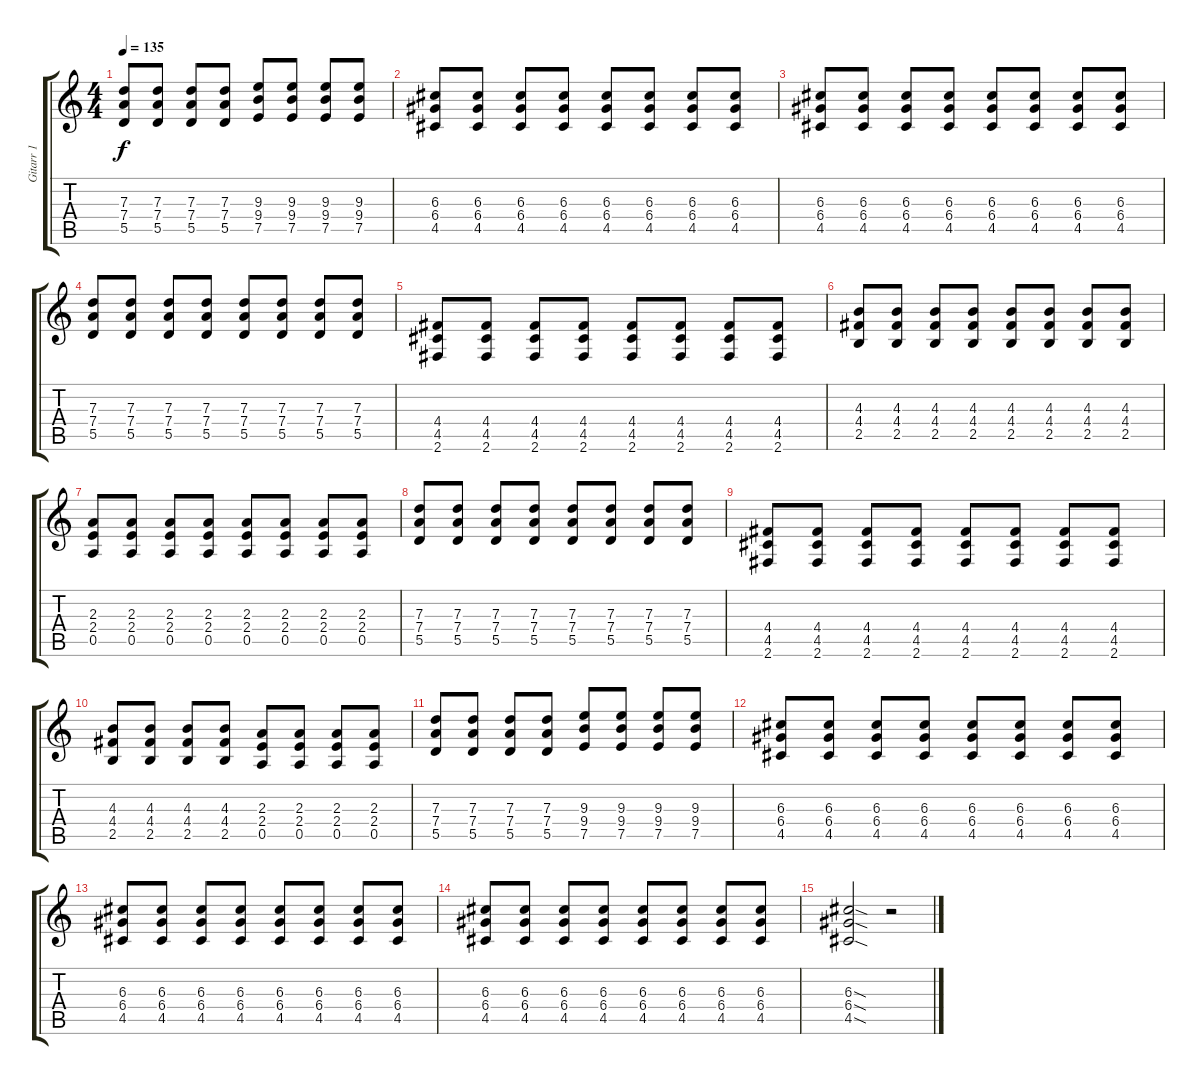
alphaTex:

\track ("Gitarr 1" "Gitarr 1") {instrument distortionguitar}
\staff {score tabs}
\tuning (E4 B3 G3 D3 A2 E2) {hide}
\ts (4 4)
\tempo 135
\clef g2
\ks c
(7.3 7.4 5.5).8{dy f} (7.3 7.4 5.5).8 (7.3 7.4 5.5).8 (7.3 7.4 5.5).8 (9.3 9.4 7.5).8 (9.3 9.4 7.5).8 (9.3 9.4 7.5).8 (9.3 9.4 7.5).8 |
(6.3 6.4 4.5).8 (6.3 6.4 4.5).8 (6.3 6.4 4.5).8 (6.3 6.4 4.5).8 (6.3 6.4 4.5).8 (6.3 6.4 4.5).8 (6.3 6.4 4.5).8 (6.3 6.4 4.5).8 |
(6.3 6.4 4.5).8 (6.3 6.4 4.5).8 (6.3 6.4 4.5).8 (6.3 6.4 4.5).8 (6.3 6.4 4.5).8 (6.3 6.4 4.5).8 (6.3 6.4 4.5).8 (6.3 6.4 4.5).8 |
(7.3 7.4 5.5).8 (7.3 7.4 5.5).8 (7.3 7.4 5.5).8 (7.3 7.4 5.5).8 (7.3 7.4 5.5).8 (7.3 7.4 5.5).8 (7.3 7.4 5.5).8 (7.3 7.4 5.5).8 |
(4.4 4.5 2.6).8 (4.4 4.5 2.6).8 (4.4 4.5 2.6).8 (4.4 4.5 2.6).8 (4.4 4.5 2.6).8 (4.4 4.5 2.6).8 (4.4 4.5 2.6).8 (4.4 4.5 2.6).8 |
(4.3 4.4 2.5).8 (4.3 4.4 2.5).8 (4.3 4.4 2.5).8 (4.3 4.4 2.5).8 (4.3 4.4 2.5).8 (4.3 4.4 2.5).8 (4.3 4.4 2.5).8 (4.3 4.4 2.5).8 |
(2.3 2.4 0.5).8 (2.3 2.4 0.5).8 (2.3 2.4 0.5).8 (2.3 2.4 0.5).8 (2.3 2.4 0.5).8 (2.3 2.4 0.5).8 (2.3 2.4 0.5).8 (2.3 2.4 0.5).8 |
(7.3 7.4 5.5).8 (7.3 7.4 5.5).8 (7.3 7.4 5.5).8 (7.3 7.4 5.5).8 (7.3 7.4 5.5).8 (7.3 7.4 5.5).8 (7.3 7.4 5.5).8 (7.3 7.4 5.5).8 |
(4.4 4.5 2.6).8 (4.4 4.5 2.6).8 (4.4 4.5 2.6).8 (4.4 4.5 2.6).8 (4.4 4.5 2.6).8 (4.4 4.5 2.6).8 (4.4 4.5 2.6).8 (4.4 4.5 2.6).8 |
(4.3 4.4 2.5).8 (4.3 4.4 2.5).8 (4.3 4.4 2.5).8 (4.3 4.4 2.5).8 (2.3 2.4 0.5).8 (2.3 2.4 0.5).8 (2.3 2.4 0.5).8 (2.3 2.4 0.5).8 |
(7.3 7.4 5.5).8 (7.3 7.4 5.5).8 (7.3 7.4 5.5).8 (7.3 7.4 5.5).8 (9.3 9.4 7.5).8 (9.3 9.4 7.5).8 (9.3 9.4 7.5).8 (9.3 9.4 7.5).8 |
(6.3 6.4 4.5).8 (6.3 6.4 4.5).8 (6.3 6.4 4.5).8 (6.3 6.4 4.5).8 (6.3 6.4 4.5).8 (6.3 6.4 4.5).8 (6.3 6.4 4.5).8 (6.3 6.4 4.5).8 |
(6.3 6.4 4.5).8 (6.3 6.4 4.5).8 (6.3 6.4 4.5).8 (6.3 6.4 4.5).8 (6.3 6.4 4.5).8 (6.3 6.4 4.5).8 (6.3 6.4 4.5).8 (6.3 6.4 4.5).8 |
(6.3 6.4 4.5).8 (6.3 6.4 4.5).8 (6.3 6.4 4.5).8 (6.3 6.4 4.5).8 (6.3 6.4 4.5).8 (6.3 6.4 4.5).8 (6.3 6.4 4.5).8 (6.3 6.4 4.5).8 |
(6.3{sod} 6.4{sod} 4.5{sod}).2 r.2
